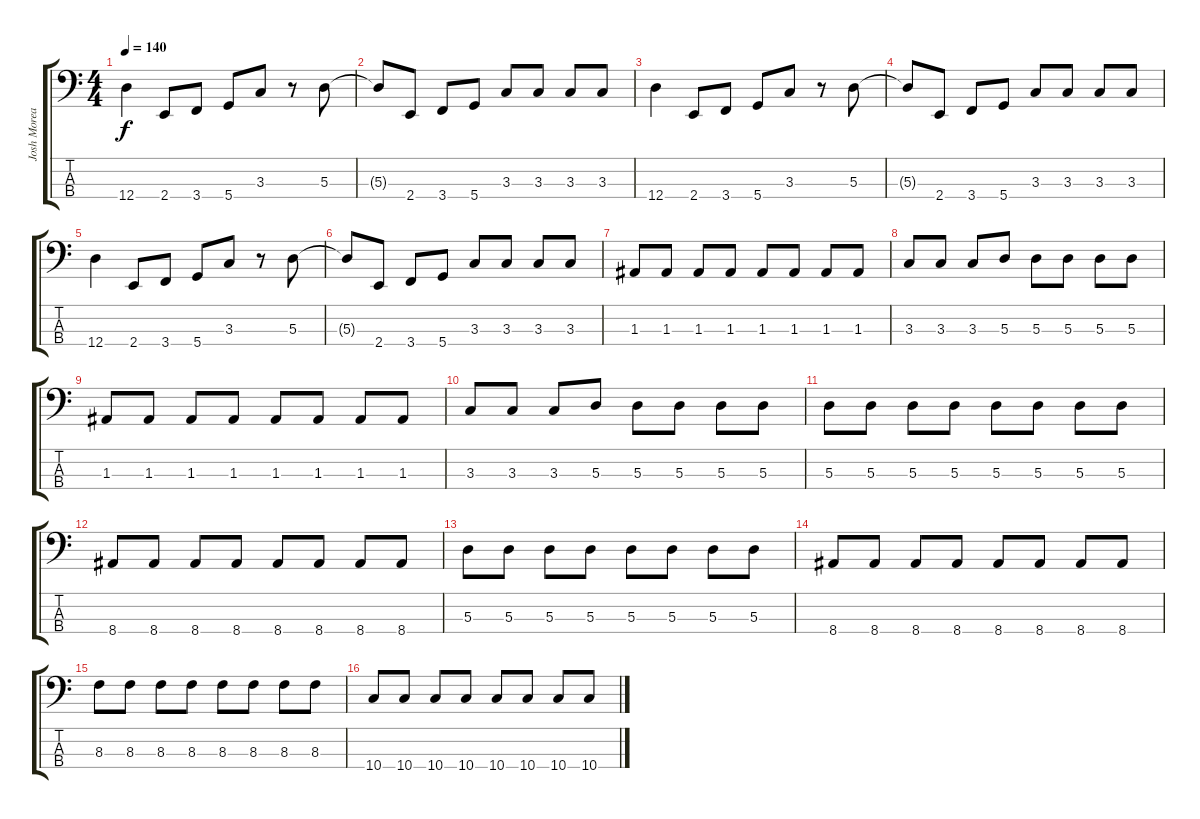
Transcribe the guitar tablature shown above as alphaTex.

\track ("Josh Moreau" "Josh Morea") {instrument electricbasspick}
\staff {score tabs}
\tuning (G2 D2 A1 D1) {hide}
\ts (4 4)
\tempo 140
\clef f4
\ks c
12.4.4{dy f} 2.4.8 3.4.8 5.4.8 3.3.8 r.8 5.3.8 |
5.3{t}.8 2.4.8 3.4.8 5.4.8 3.3.8 3.3.8 3.3.8 3.3.8 |
12.4.4 2.4.8 3.4.8 5.4.8 3.3.8 r.8 5.3.8 |
5.3{t}.8 2.4.8 3.4.8 5.4.8 3.3.8 3.3.8 3.3.8 3.3.8 |
12.4.4 2.4.8 3.4.8 5.4.8 3.3.8 r.8 5.3.8 |
5.3{t}.8 2.4.8 3.4.8 5.4.8 3.3.8 3.3.8 3.3.8 3.3.8 |
1.3.8 1.3.8 1.3.8 1.3.8 1.3.8 1.3.8 1.3.8 1.3.8 |
3.3.8 3.3.8 3.3.8 5.3.8 5.3.8 5.3.8 5.3.8 5.3.8 |
1.3.8 1.3.8 1.3.8 1.3.8 1.3.8 1.3.8 1.3.8 1.3.8 |
3.3.8 3.3.8 3.3.8 5.3.8 5.3.8 5.3.8 5.3.8 5.3.8 |
5.3.8 5.3.8 5.3.8 5.3.8 5.3.8 5.3.8 5.3.8 5.3.8 |
8.4.8 8.4.8 8.4.8 8.4.8 8.4.8 8.4.8 8.4.8 8.4.8 |
5.3.8 5.3.8 5.3.8 5.3.8 5.3.8 5.3.8 5.3.8 5.3.8 |
8.4.8 8.4.8 8.4.8 8.4.8 8.4.8 8.4.8 8.4.8 8.4.8 |
8.3.8 8.3.8 8.3.8 8.3.8 8.3.8 8.3.8 8.3.8 8.3.8 |
10.4.8 10.4.8 10.4.8 10.4.8 10.4.8 10.4.8 10.4.8 10.4.8
